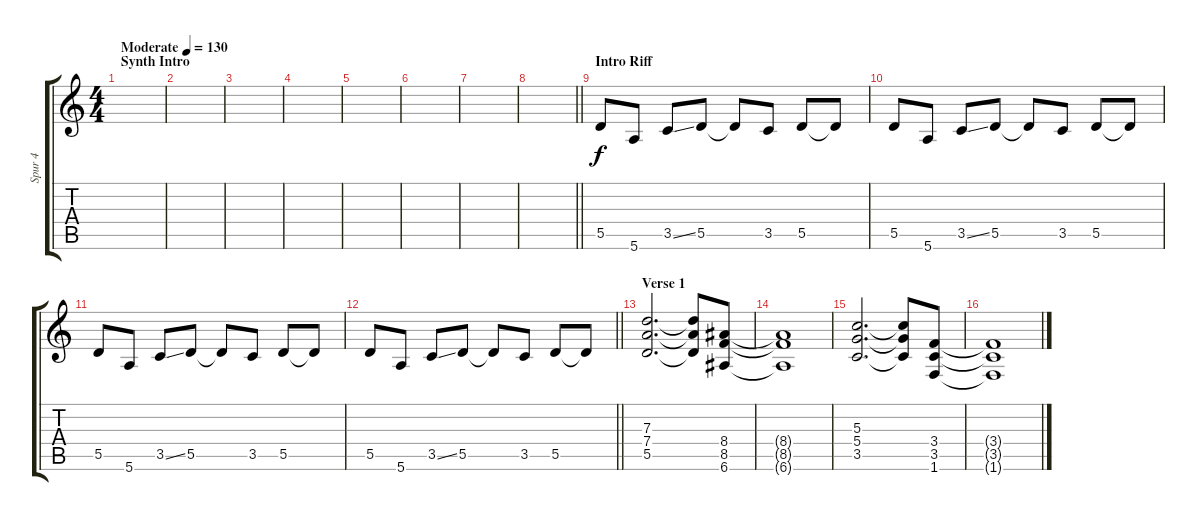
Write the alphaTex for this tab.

\track ("Spur 4" "Spur 4") {instrument overdrivenguitar}
\staff {score tabs}
\tuning (E4 B3 G3 D3 A2 E2) {hide}
\ts (4 4)
\section ("" "Synth Intro")
\tempo (130 "Moderate")
\clef g2
\ks c
|
|
|
|
|
|
|
\barLineRight lightlight
|
\section ("" "Intro Riff")
5.5.8 5.6.8 3.5{ss}.8 5.5.8 5.5{t}.8 3.5.8 5.5.8 5.5{t}.8 |
5.5.8 5.6.8 3.5{ss}.8 5.5.8 5.5{t}.8 3.5.8 5.5.8 5.5{t}.8 |
5.5.8 5.6.8 3.5{ss}.8 5.5.8 5.5{t}.8 3.5.8 5.5.8 5.5{t}.8 |
\barLineRight lightlight
5.5.8 5.6.8 3.5{ss}.8 5.5.8 5.5{t}.8 3.5.8 5.5.8 5.5{t}.8 |
\section ("" "Verse 1")
(7.3 7.4 5.5).2{d} (7.3{t} 7.4{t} 5.5{t}).8 (8.4 8.5 6.6).8 |
(8.4{t} 8.5{t} 6.6{t}).1 |
(5.3 5.4 3.5).2{d} (5.3{t} 5.4{t} 3.5{t}).8 (3.4 3.5 1.6).8 |
(3.4{t} 3.5{t} 1.6{t}).1
